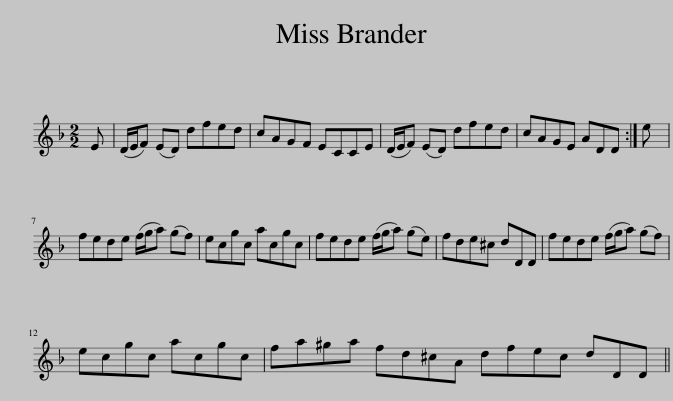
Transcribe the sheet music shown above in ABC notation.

X:1
L:1/8
M:2/2
I:linebreak $
K:Dmin
V:1 treble
V:1
 E | (D/E/F) (ED) dfed | cAGF ECCE | (D/E/F) (ED) dfed | cAGE ADD :| %5
 e |$ fede (f/g/a) (gf) | ecgc acgc | fede (f/g/a) (ge) | fde^c dDD | %10
 fede (f/g/a) (gf) |$ ecgc acgc | fa^ga fd^cA dfec dDD || %13
